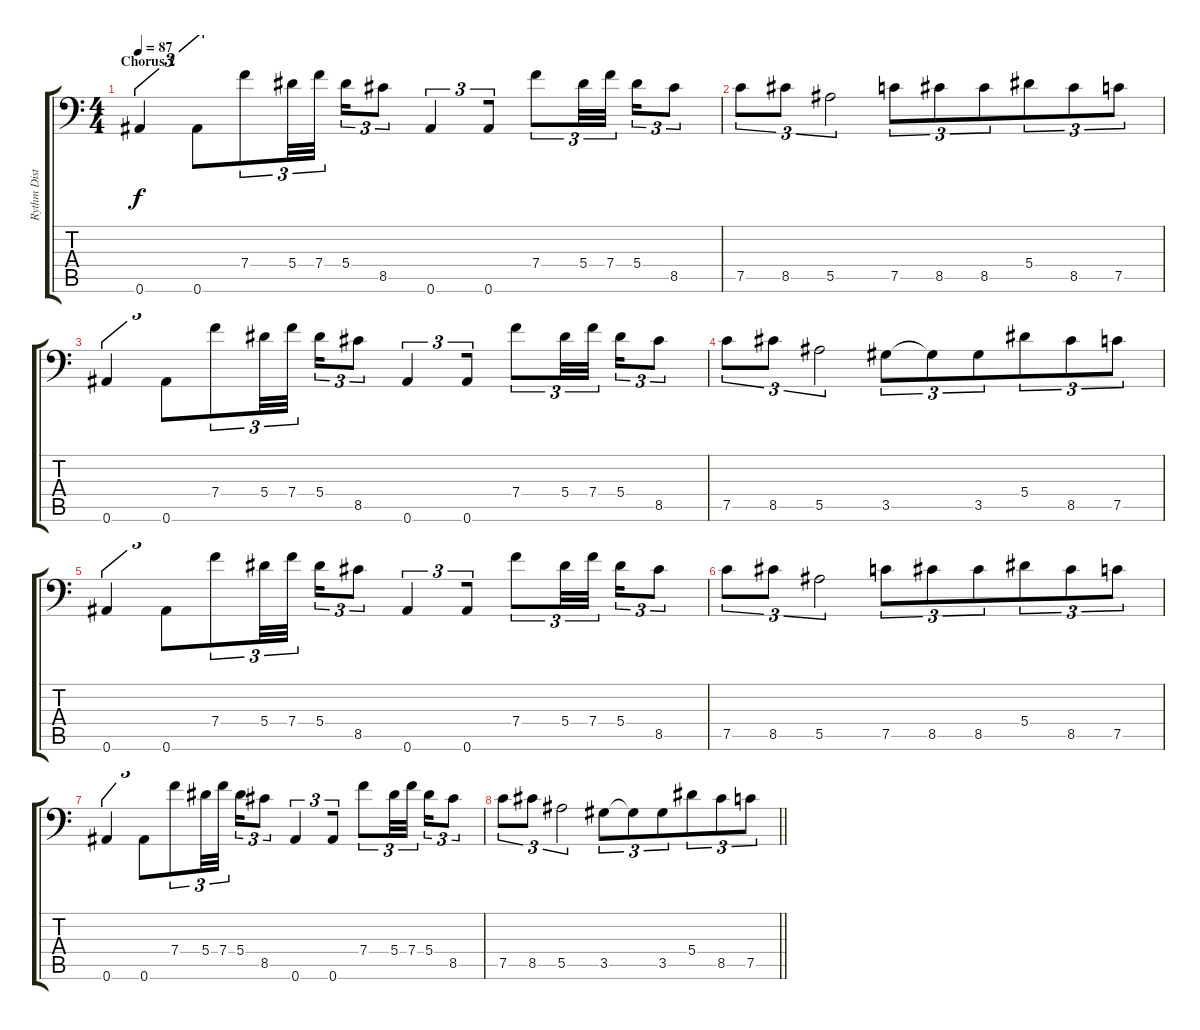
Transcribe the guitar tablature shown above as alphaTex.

\track ("Rythm Dist. Guitar 1" "Rythm Dist") {instrument distortionguitar}
\staff {score tabs}
\tuning (C4 G3 Eb3 Bb2 F2 Bb1) {hide}
\ts (4 4)
\section ("" "Chorus 2")
\tempo 87
\clef f4
\ks c
0.6.4{tu (3 2) dy f} 0.6.8{tu (3 2) beam merge} 7.4.8{tu (3 2)} 5.4.32{tu (3 2)} 7.4.32{tu (3 2) beam splitsecondary} 5.4.16{tu (3 2)} 8.5.8{tu (3 2)} 0.6.4{tu (3 2) beam merge} 0.6.8{tu (3 2)} 7.4.8{tu (3 2)} 5.4.32{tu (3 2)} 7.4.32{tu (3 2) beam splitsecondary} 5.4.16{tu (3 2) beam merge} 8.5.8{tu (3 2)} |
7.5.8{tu (3 2)} 8.5.8{tu (3 2)} 5.5.2{tu (3 2) beam merge} 7.5.8{tu (3 2) beam merge} 8.5.8{tu (3 2)} 8.5.8{tu (3 2) beam merge} 5.4.8{tu (3 2)} 8.5.8{tu (3 2)} 7.5.8{tu (3 2)} |
0.6.4{tu (3 2)} 0.6.8{tu (3 2) beam merge} 7.4.8{tu (3 2)} 5.4.32{tu (3 2)} 7.4.32{tu (3 2) beam splitsecondary} 5.4.16{tu (3 2)} 8.5.8{tu (3 2)} 0.6.4{tu (3 2) beam merge} 0.6.8{tu (3 2)} 7.4.8{tu (3 2)} 5.4.32{tu (3 2)} 7.4.32{tu (3 2) beam splitsecondary} 5.4.16{tu (3 2) beam merge} 8.5.8{tu (3 2)} |
7.5.8{tu (3 2)} 8.5.8{tu (3 2)} 5.5.2{tu (3 2) beam merge} 3.5.8{tu (3 2) beam merge} 3.5{t}.8{tu (3 2)} 3.5.8{tu (3 2) beam merge} 5.4.8{tu (3 2)} 8.5.8{tu (3 2)} 7.5.8{tu (3 2)} |
0.6.4{tu (3 2)} 0.6.8{tu (3 2) beam merge} 7.4.8{tu (3 2)} 5.4.32{tu (3 2)} 7.4.32{tu (3 2) beam splitsecondary} 5.4.16{tu (3 2)} 8.5.8{tu (3 2)} 0.6.4{tu (3 2) beam merge} 0.6.8{tu (3 2)} 7.4.8{tu (3 2)} 5.4.32{tu (3 2)} 7.4.32{tu (3 2) beam splitsecondary} 5.4.16{tu (3 2) beam merge} 8.5.8{tu (3 2)} |
7.5.8{tu (3 2)} 8.5.8{tu (3 2)} 5.5.2{tu (3 2) beam merge} 7.5.8{tu (3 2) beam merge} 8.5.8{tu (3 2)} 8.5.8{tu (3 2) beam merge} 5.4.8{tu (3 2)} 8.5.8{tu (3 2)} 7.5.8{tu (3 2)} |
0.6.4{tu (3 2)} 0.6.8{tu (3 2) beam merge} 7.4.8{tu (3 2)} 5.4.32{tu (3 2)} 7.4.32{tu (3 2) beam splitsecondary} 5.4.16{tu (3 2)} 8.5.8{tu (3 2)} 0.6.4{tu (3 2) beam merge} 0.6.8{tu (3 2)} 7.4.8{tu (3 2)} 5.4.32{tu (3 2)} 7.4.32{tu (3 2) beam splitsecondary} 5.4.16{tu (3 2) beam merge} 8.5.8{tu (3 2)} |
\barLineRight lightlight
7.5.8{tu (3 2)} 8.5.8{tu (3 2)} 5.5.2{tu (3 2) beam merge} 3.5.8{tu (3 2) beam merge} 3.5{t}.8{tu (3 2)} 3.5.8{tu (3 2) beam merge} 5.4.8{tu (3 2)} 8.5.8{tu (3 2)} 7.5.8{tu (3 2)}
